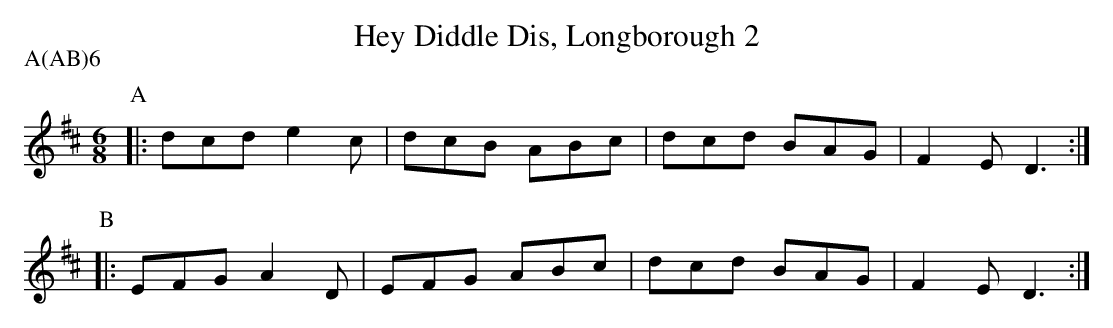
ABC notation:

X:1
T:Hey Diddle Dis, Longborough 2
M:6/8
L:1/8
P:A(AB)6
K:D
P:A
|:dcd e2c|dcB ABc|dcd BAG|F2E D3:|
P:B
|:EFG A2D|EFG ABc|dcd BAG|F2E D3:|
